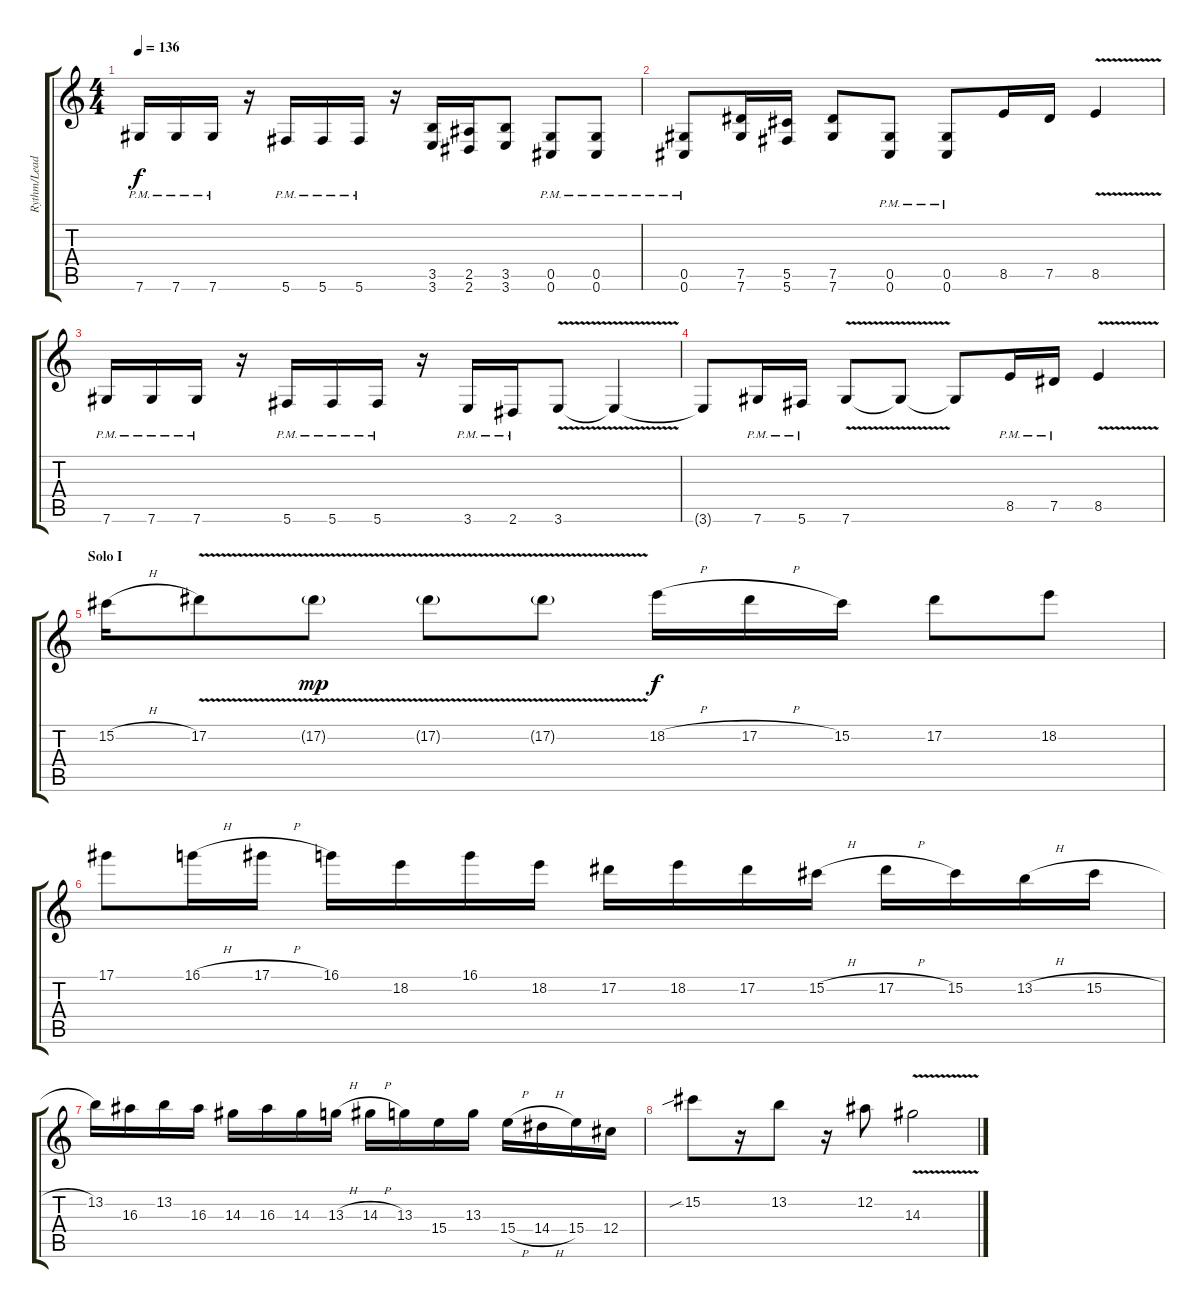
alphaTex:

\track ("Rythm/Lead II" "Rythm/Lead") {instrument overdrivenguitar}
\staff {score tabs}
\tuning (Eb4 Bb3 Gb3 Db3 Ab2 Db2) {hide}
\ts (4 4)
\tempo 136
\clef g2
\ks c
7.6{pm}.16{dy f} 7.6{pm}.16 7.6{pm}.16 r.16 5.6{pm}.16 5.6{pm}.16 5.6{pm}.16 r.16 (3.5 3.6).16 (2.5 2.6).16 (3.5 3.6).8 (0.5{pm} 0.6{pm}).8 (0.5{pm} 0.6{pm}).8 |
(0.5{pm} 0.6{pm}).8 (7.5 7.6).16 (5.5 5.6).16 (7.5 7.6).8 (0.5{pm} 0.6{pm}).8 (0.5{pm} 0.6{pm}).8 8.5.16 7.5.16 8.5{v}.4 |
7.6{pm}.16 7.6{pm}.16 7.6{pm}.16 r.16 5.6{pm}.16 5.6{pm}.16 5.6{pm}.16 r.16 3.6{pm}.16 2.6{pm}.16 3.6{v}.8 3.6{t}.4 |
3.6{t}.8 7.6{pm}.16 5.6{pm}.16 7.6{v}.8 7.6{t}.8 7.6{t}.8 8.5{pm}.16 7.5{pm}.16 8.5{v}.4 |
\section ("" "Solo I")
15.2{h}.16{volume 16} 17.2{v}.8 17.2{v g}.8{dy mp} 17.2{v g}.8 17.2{v g}.8 18.2{h}.16{dy f} 17.2{h}.16 15.2.16 17.2.8 18.2.8 |
17.1.8 16.1{h}.16 17.1{h}.16 16.1.16 18.2.16 16.1.16 18.2.16 17.2.16 18.2.16 17.2.16 15.2{h}.16 17.2{h}.16 15.2.16 13.2{h}.16 15.2{h}.16 |
13.2.16 16.3.16 13.2.16 16.3.16 14.3.16 16.3.16 14.3.16 13.3{h}.16 14.3{h}.16 13.3.16 15.4.16 13.3.16 15.4{h}.16 14.4{h}.16 15.4.16 12.4.16 |
15.2{sib}.8 r.16 13.2.8 r.16 12.2.8 14.3{v}.2
